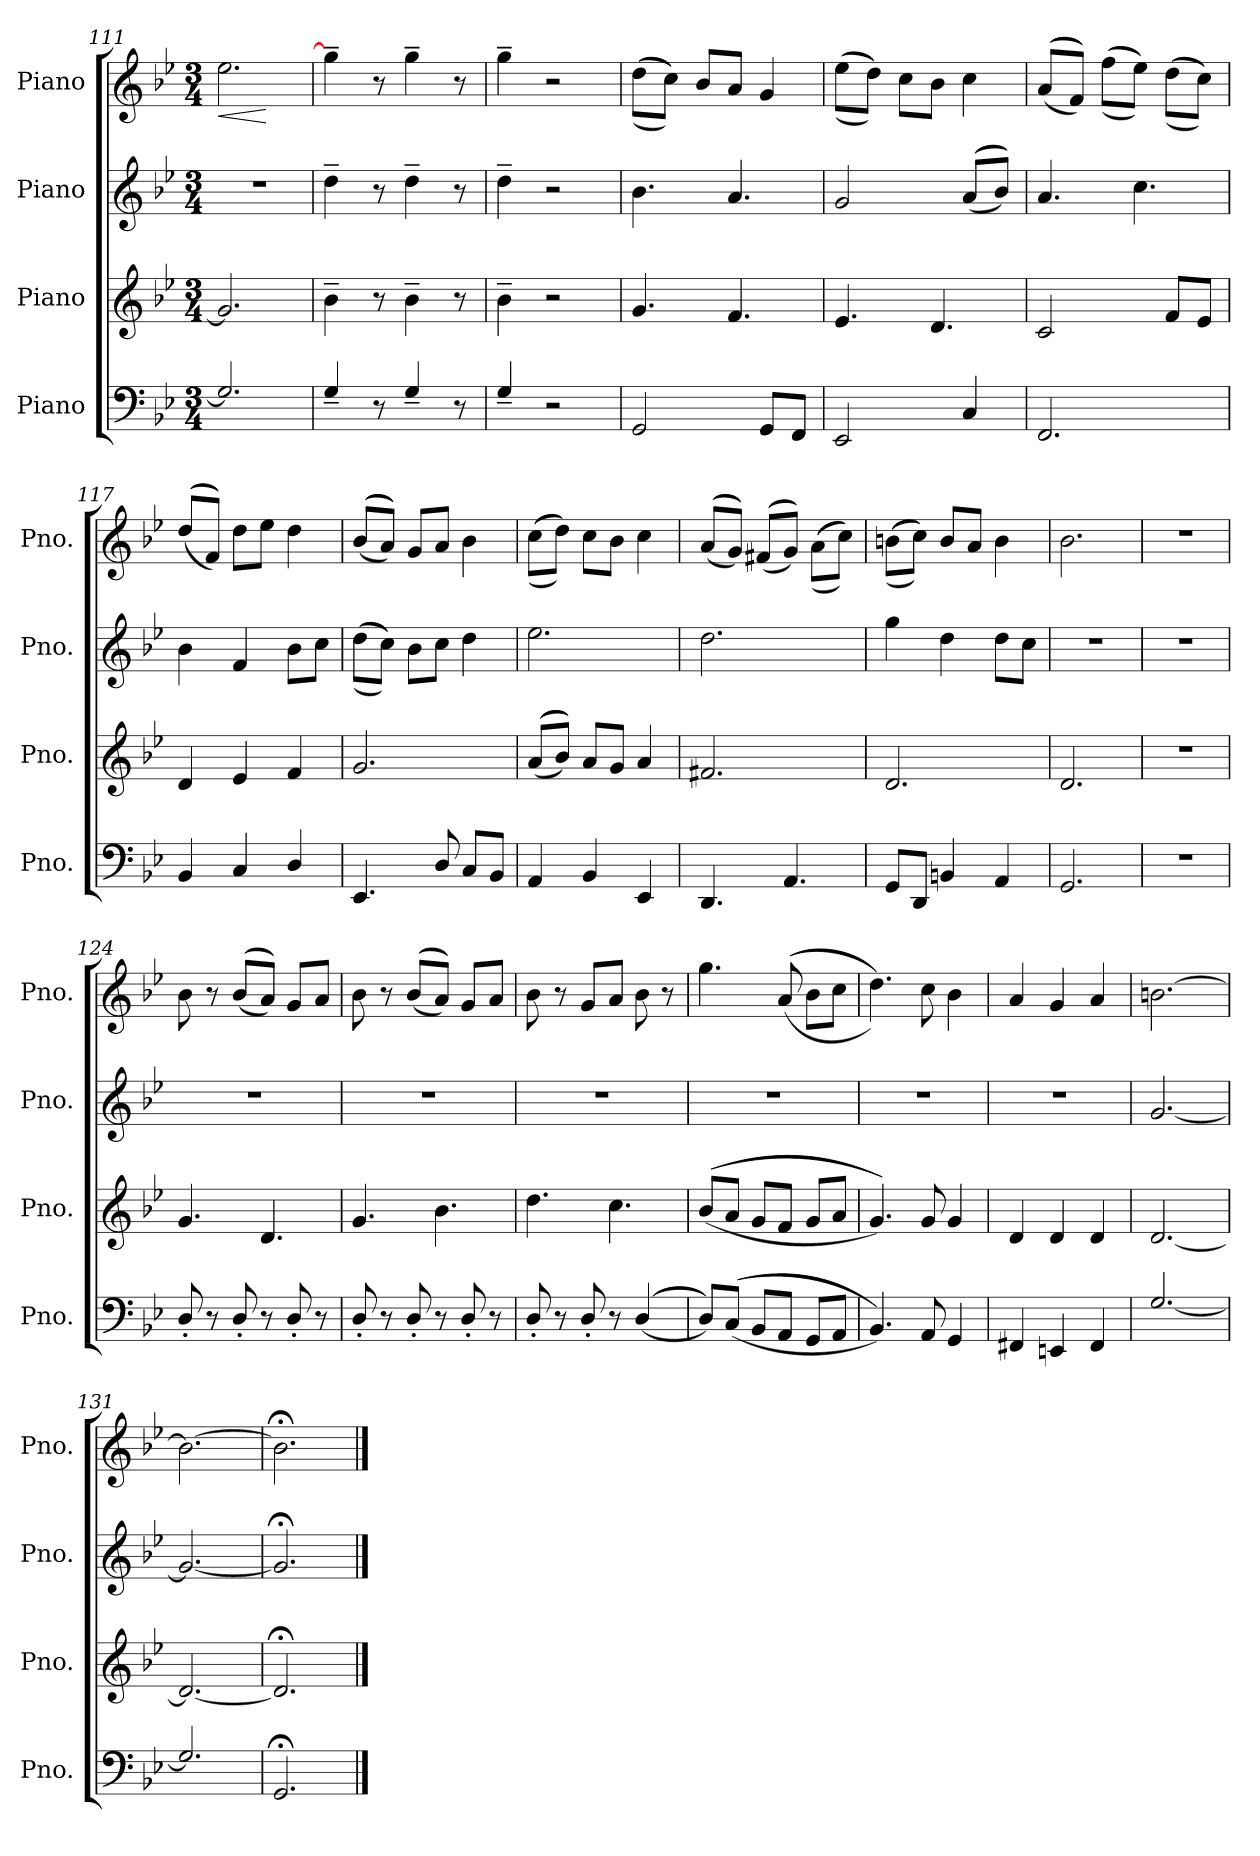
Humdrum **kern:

**kern	**kern	**kern	**kern	**dynam
*part4	*part3	*part2	*part1	*part1
*staff4	*staff3	*staff2	*staff1	*staff1
*I"Piano	*I"Piano	*I"Piano	*I"Piano	*
*I'Pno.	*I'Pno.	*I'Pno.	*I'Pno.	*
!!LO:LB:g=z
*clefF4	*clefG2	*clefG2	*clefG2	*
*k[b-e-]	*k[b-e-]	*k[b-e-]	*k[b-e-]	*
*M3/4	*M3/4	*M3/4	*M3/4	*
=111	=111	=111	=111	=111
!	!	!	!	!LO:HP:b
!	!	!	!	!LO:HP:n=1:b
!	!	!	!	!LO:HP:n=1:b
2.Gi/]	2.gj/]	2.r	2.ee-Z\	< < <
.	.	.	.	[
=112	=112	=112	=112	=112
4G~i/	4b-~j\	4dd~V\	4gg~Z\]	.
8r	8r	8r	8r	[
4G~i/	4b-~j\	4dd~V\	4gg~Z\	[
8r	8r	8r	8r	.
=113	=113	=113	=113	=113
4G~i/	4b-~j\	4dd~V\	4gg~Z\	.
2r	2r	2r	2r	.
=114	=114	=114	=114	=114
2GGi/	4.gj/	4.b-V\	(>(>(>8ddZ\L	.
.	.	.	8ccZ\J)))	.
.	.	.	8b-Z/L	.
.	4.fj/	4.aV/	8aZ/J	.
8GGi/L	.	.	4gZ/	.
8FFi/J	.	.	.	.
=115	=115	=115	=115	=115
2EE-i/	4.e-j/	2gV/	(>(>(>8ee-Z\L	.
.	.	.	8ddZ\J)))	.
.	.	.	8ccZ\L	.
.	4.dj/	.	8b-Z\J	.
4Ci/	.	(<(<(<8aV/L	4ccZ\	.
.	.	8b-V/J)))	.	.
=116	=116	=116	=116	=116
2.FFi/	2cj/	4.aV/	(<(<(<8aZ/L	.
.	.	.	8fZ/J)))	.
.	.	.	(>(>(>8ffZ\L	.
.	.	4.ccV\	8ee-Z\J)))	.
.	8fj/L	.	(>(>(>8ddZ\L	.
.	8e-j/J	.	8ccZ\J)))	.
=117	=117	=117	=117	=117
4BB-i/	4dj/	4b-V\	(<(<(<8ddZ/L	.
.	.	.	8fZ/J)))	.
4Ci/	4e-j/	4fV/	8ddZ\L	.
.	.	.	8ee-Z\J	.
4Di/	4fj/	8b-V\L	4ddZ\	.
.	.	8ccV\J	.	.
=118	=118	=118	=118	=118
4.EE-i/	2.gj/	(>(>(>8ddV\L	(<(<(<8b-Z/L	.
.	.	8ccV\J)))	8aZ/J)))	.
.	.	8b-V\L	8gZ/L	.
8Di/	.	8ccV\J	8aZ/J	.
8Ci/L	.	4ddV\	4b-Z\	.
8BB-i/J	.	.	.	.
!!LO:PB:g=z
=119	=119	=119	=119	=119
4AAi/	(<(<(<8aj/L	2.ee-V\	(>(>(>8ccZ\L	.
.	8b-j/J)))	.	8ddZ\J)))	.
4BB-i/	8aj/L	.	8ccZ\L	.
.	8gj/J	.	8b-Z\J	.
4EE-i/	4aj/	.	4ccZ\	.
=120	=120	=120	=120	=120
4.DDi/	2.f#Xj/	2.ddV\	(<(<(<8aZ/L	.
.	.	.	8gZ/J)))	.
.	.	.	(<(<(<8f#XZ/L	.
4.AAi/	.	.	8gZ/J)))	.
.	.	.	(>(>(>8aZ\L	.
.	.	.	8ccZ\J)))	.
=121	=121	=121	=121	=121
8GGi/L	2.dj/	4ggV\	(>(>(>8bnZ\L	.
8DDi/J	.	.	8ccZ\J)))	.
4BBni/	.	4ddV\	8bZ/L	.
.	.	.	8aZ/J	.
4AAi/	.	8ddV\L	4bZ\	.
.	.	8ccV\J	.	.
=122	=122	=122	=122	=122
2.GGi/	2.dj/	2.r	2.b-Z\	.
=123	=123	=123	=123	=123
2.r	2.r	2.r	2.r	.
=124	=124	=124	=124	=124
8D'i/	4.gj/	2.r	8b-Z\	.
8r	.	.	8r	.
8D'i/	.	.	(<(<(<8b-Z/L	.
8r	4.dj/	.	8aZ/J)))	.
8D'i/	.	.	8gZ/L	.
8r	.	.	8aZ/J	.
=125	=125	=125	=125	=125
8D'i/	4.gj/	2.r	8b-Z\	.
8r	.	.	8r	.
8D'i/	.	.	(<(<(<8b-Z/L	.
8r	4.b-j\	.	8aZ/J)))	.
8D'i/	.	.	8gZ/L	.
8r	.	.	8aZ/J	.
!!LO:LB:g=z
=126	=126	=126	=126	=126
8D'i/	4.ddj\	2.r	8b-Z\	.
8r	.	.	8r	.
8D'i/	.	.	8gZ/L	.
8r	4.ccj\	.	8aZ/J	.
(<(<(<4Di/	.	.	8b-Z\	.
.	.	.	8r	.
=127	=127	=127	=127	=127
8Di/L)))	(<(<(<8b-j/L	2.r	4.ggZ\	.
(<(<(<8Ci/J	8aj/J	.	.	.
8BB-i/L	8gj/L	.	.	.
8AAi/J	8fj/J	.	(>(>(>8aZ/	.
8GGi/L	8gj/L	.	8b-Z\L	.
8AAi/J	8aj/J	.	8ccZ\J	.
=128	=128	=128	=128	=128
4.BB-i/)))	4.gj/)))	2.r	4.ddZ\)))	.
8AAi/	8gj/	.	8ccZ\	.
4GGi/	4gj/	.	4b-Z\	.
=129	=129	=129	=129	=129
4FF#Xi/	4dj/	2.r	4aZ/	.
4EEni/	4dj/	.	4gZ/	.
4FF#i/	4dj/	.	4aZ/	.
=130	=130	=130	=130	=130
[2.Gi/	[2.dj/	[2.gV/	[2.bnZ\	.
=131	=131	=131	=131	=131
2.Gi/]	2.dj/_	2.gV/_	2.bZ\_	.
=132	=132	=132	=132	=132
2.GG;<i/	2.d;<j/]	2.g;<V/]	2.b;<Z\]	.
==	==	==	==	==
*-	*-	*-	*-	*-
